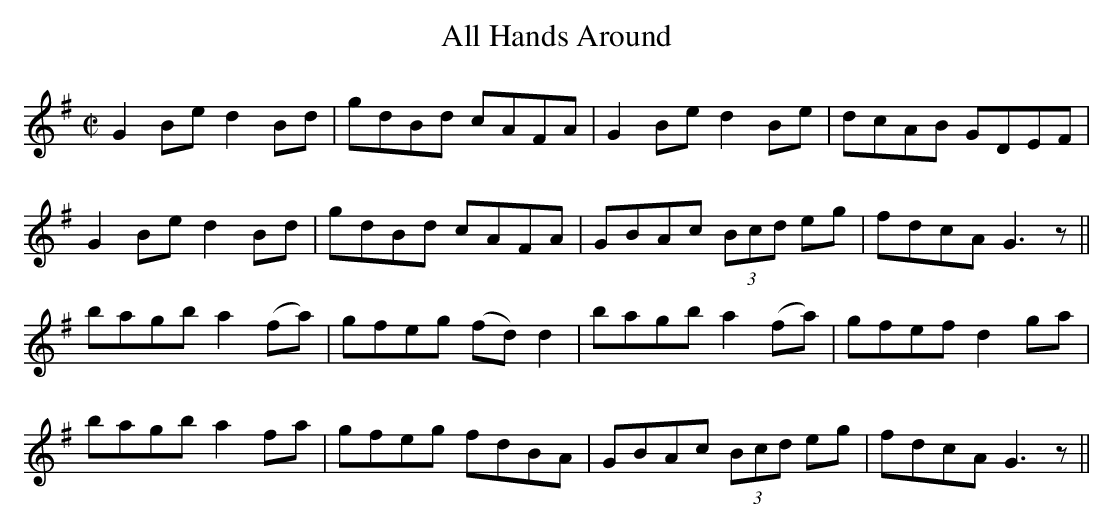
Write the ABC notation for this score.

X:1
T: All Hands Around
M: C|
L: 1/8
K: G
G2Bed2Bd|gdBd cAFA|G2Bed2Be|dcAB GDEF|
G2Bed2Bd|gdBd cAFA|GBAc (3Bcd eg|fdcAG3z||
bagb a2(fa)|gfeg (fd)d2|bagba2(fa)|gfefd2ga|
bagba2fa|gfeg fdBA|GBAc (3Bcd eg|fdcAG3z||
